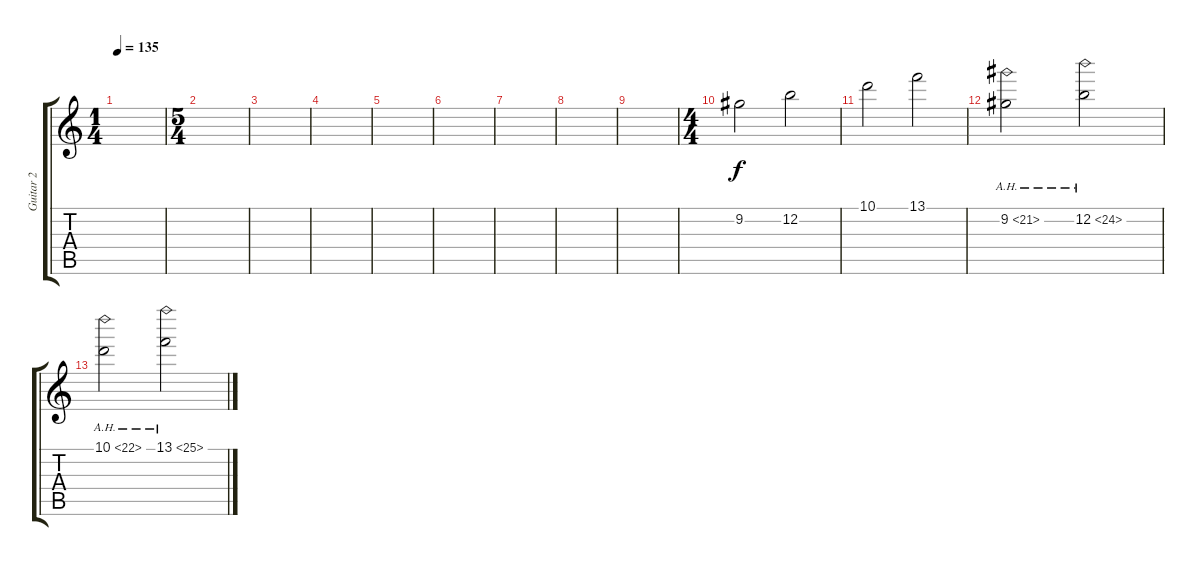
\track ("Guitar 2" "Guitar 2") {instrument distortionguitar}
\staff {score tabs}
\tuning (E4 B3 G3 D3 A2 E2) {hide}
\ts (1 4)
\tempo 135
\clef g2
\ks c
|
\ts (5 4)
|
|
|
|
|
|
|
|
\ts (4 4)
9.2.2 12.2.2 |
10.1.2 13.1.2 |
9.2{ah 12}.2 12.2{ah 12}.2 |
10.1{ah 12}.2 13.1{ah 12}.2
